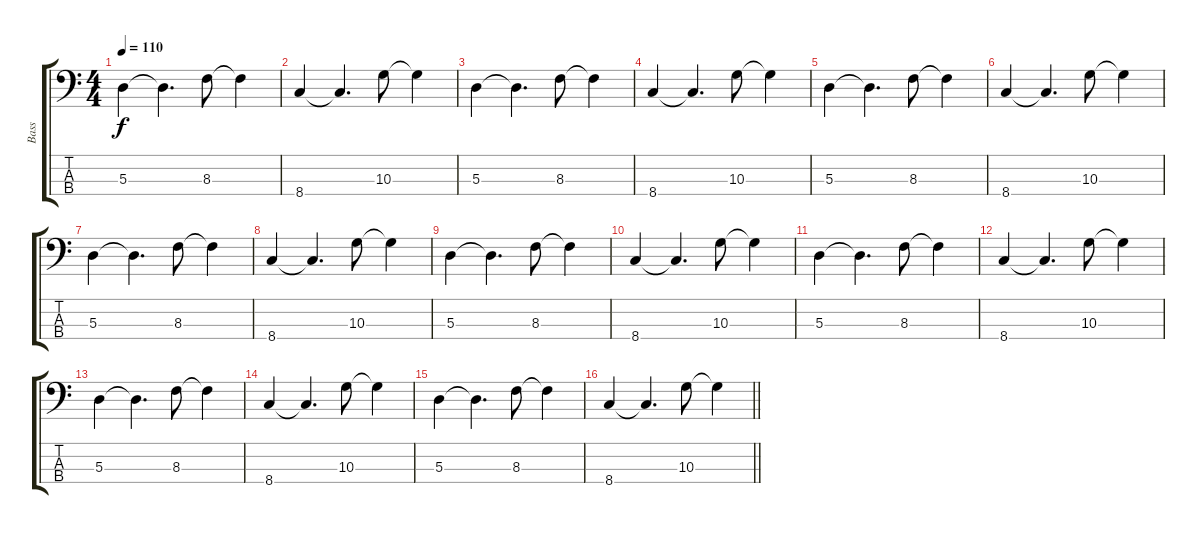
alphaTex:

\track ("Bass" "Bass") {instrument electricbassfinger}
\staff {score tabs}
\tuning (G2 D2 A1 E1) {hide}
\ts (4 4)
\tempo 110
\clef f4
\ks c
5.3.4{dy f} 5.3{t}.4{d} 8.3.8 8.3{t}.4 |
8.4.4 8.4{t}.4{d} 10.3.8 10.3{t}.4 |
5.3.4 5.3{t}.4{d} 8.3.8 8.3{t}.4 |
8.4.4 8.4{t}.4{d} 10.3.8 10.3{t}.4 |
5.3.4 5.3{t}.4{d} 8.3.8 8.3{t}.4 |
8.4.4 8.4{t}.4{d} 10.3.8 10.3{t}.4 |
5.3.4 5.3{t}.4{d} 8.3.8 8.3{t}.4 |
8.4.4 8.4{t}.4{d} 10.3.8 10.3{t}.4 |
5.3.4 5.3{t}.4{d} 8.3.8 8.3{t}.4 |
8.4.4 8.4{t}.4{d} 10.3.8 10.3{t}.4 |
5.3.4 5.3{t}.4{d} 8.3.8 8.3{t}.4 |
8.4.4 8.4{t}.4{d} 10.3.8 10.3{t}.4 |
5.3.4 5.3{t}.4{d} 8.3.8 8.3{t}.4 |
8.4.4 8.4{t}.4{d} 10.3.8 10.3{t}.4 |
5.3.4 5.3{t}.4{d} 8.3.8 8.3{t}.4 |
\barLineRight lightlight
8.4.4 8.4{t}.4{d} 10.3.8 10.3{t}.4
